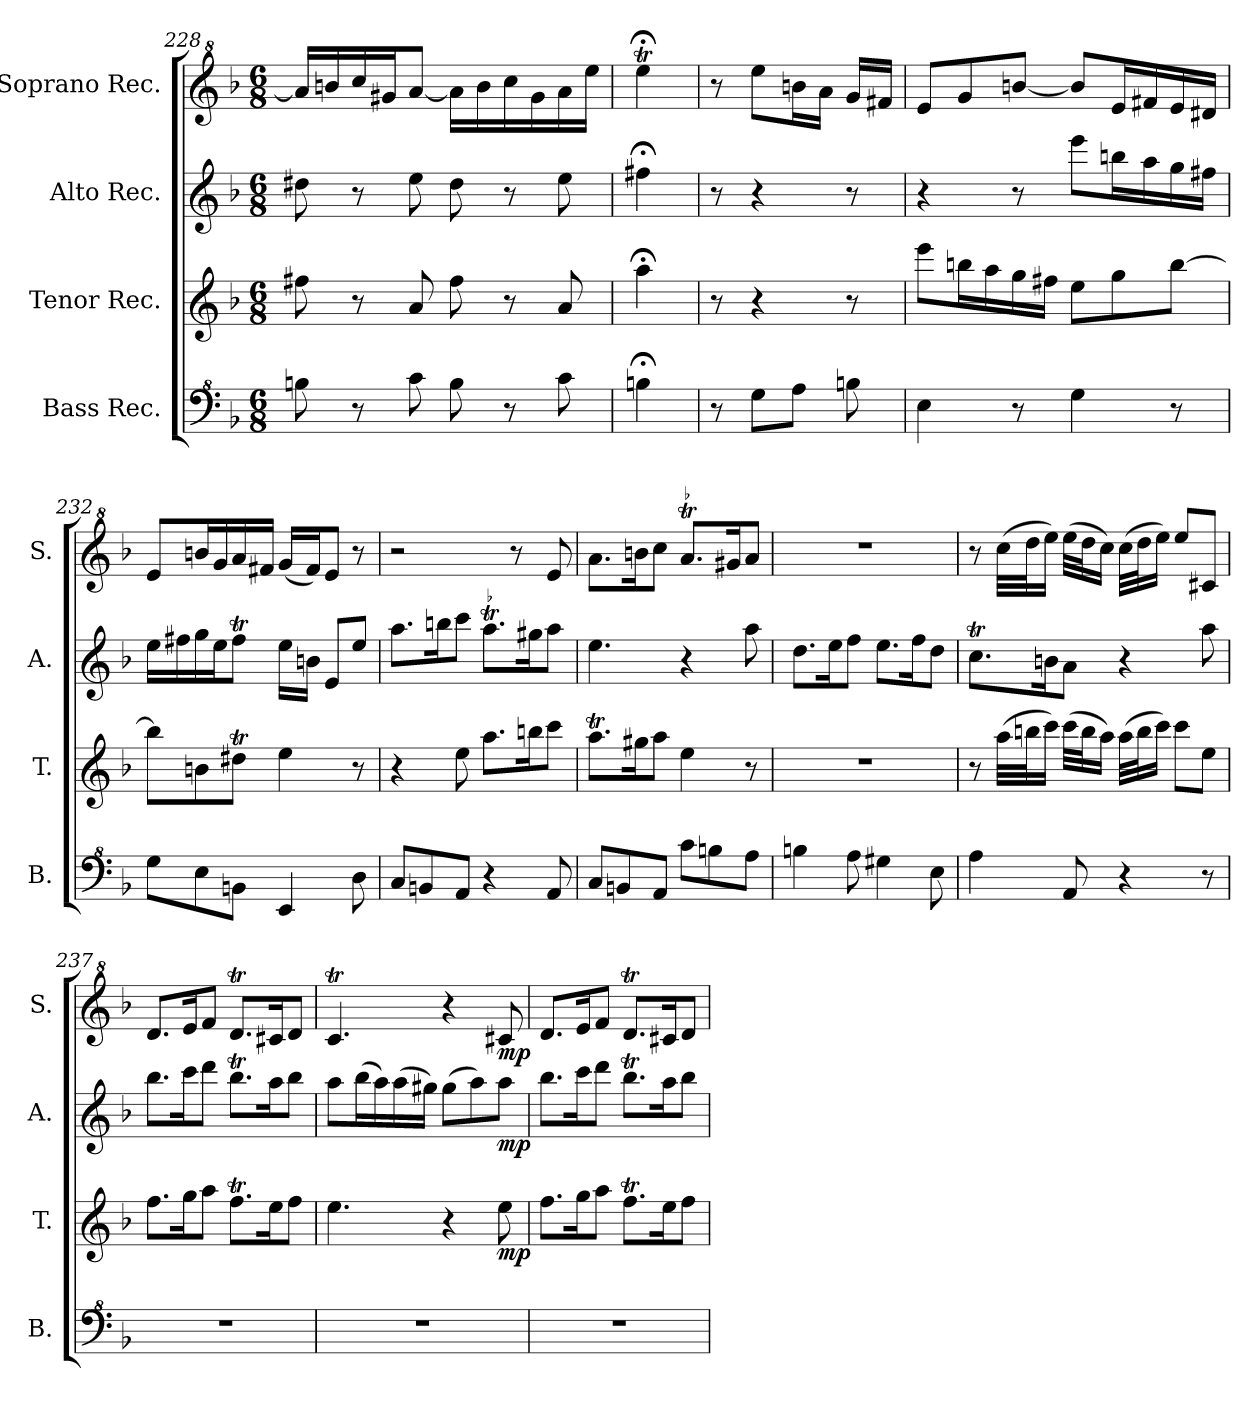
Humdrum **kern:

**kern	**kern	**dynam	**kern	**dynam	**kern	**dynam
*part4	*part3	*part3	*part2	*part2	*part1	*part1
*staff4	*staff3	*staff3	*staff2	*staff2	*staff1	*staff1
*I"Bass Rec.	*I"Tenor Rec.	*	*I"Alto Rec.	*	*I"Soprano Rec.	*
*I'B.	*I'T.	*	*I'A.	*	*I'S.	*
*clefF^4	*clefG2	*	*clefG2	*	*clefG^2	*
*k[b-]	*k[b-]	*	*k[b-]	*	*k[b-]	*
*M6/8	*M6/8	*	*M6/8	*	*M6/8	*
=228	=228	=228	=228	=228	=228	=228
8bn\	8ff#X\	.	8dd#X\	.	16aa/LL]	.
.	.	.	.	.	16bbn/	.
8r	8r	.	8r	.	16ccc/	.
.	.	.	.	.	16gg#X/J	.
8cc\	8a/	.	8ee\	.	[8aa/J	.
8b\	8ff#\	.	8dd#\	.	16aa\LL]	.
.	.	.	.	.	16bb\	.
8r	8r	.	8r	.	16ccc\	.
.	.	.	.	.	16gg#\	.
8cc\	8a/	.	8ee\	.	16aa\	.
.	.	.	.	.	16eee\JJ	.
=229	=229	=229	=229	=229	=229	=229
4bn;<\	4aa;<\	.	4ff#X;<\	.	4eee;<t\	.
=230	=230	=230	=230	=230	=230	=230
*	*	*	*	*	*MM48	*
8r	8r	.	8r	.	8r	.
8g\L	4r	.	4r	.	8eee\L	.
8a\J	.	.	.	.	16bbn\L	.
.	.	.	.	.	16aa\JJ	.
8bn\	8r	.	8r	.	16gg/LL	.
.	.	.	.	.	16ff#X/JJ	.
=231	=231	=231	=231	=231	=231	=231
4e\	8eee\L	.	4r	.	8ee/L	.
.	16bbn\L	.	.	.	8gg/	.
.	16aa\	.	.	.	.	.
8r	16gg\	.	8r	.	[8bbn/J	.
.	16ff#X\JJ	.	.	.	.	.
4g\	8ee\L	.	8eee\L	.	8bb/L]	.
.	8gg\	.	16bbn\L	.	16ee/L	.
.	.	.	16aa\	.	16ff#X/	.
8r	[8bb\J	.	16gg\	.	16ee/	.
.	.	.	16ff#X\JJ	.	16dd#X/JJ	.
=232	=232	=232	=232	=232	=232	=232
8g\L	8bb\L]	.	16ee\LL	.	8ee/L	.
.	.	.	16ff#X\	.	.	.
8e\	8bn\	.	16gg\	.	16bbn/L	.
.	.	.	16ee\J	.	16gg/	.
8Bn\J	8dd#Xt\J	.	8ff#t\J	.	16aa/	.
.	.	.	.	.	16ff#X/JJ	.
4E/	4ee\	.	16ee\LL	.	(16gg/LL	.
.	.	.	16bn\JJ	.	16ff#/J)	.
.	.	.	8e/L	.	8ee/J	.
8d\	8r	.	8ee/J	.	8r	.
=233	=233	=233	=233	=233	=233	=233
8c/L	4r	.	8.aa\L	.	2r	.
8Bn/	.	.	.	.	.	.
.	.	.	16bbn\K	.	.	.
8A/J	8ee\	.	8ccc\J	.	.	.
4r	8.aa\L	.	8.aat\L	.	.	.
.	.	.	.	.	8r	.
.	16bbn\K	.	16gg#X\K	.	.	.
8A/	8ccc\J	.	8aa\J	.	8ee/	.
!!LO:LB:g=z
=234	=234	=234	=234	=234	=234	=234
8c/L	8.aat\L	.	4.ee\	.	8.aa\L	.
8Bn/	.	.	.	.	.	.
.	16gg#X\K	.	.	.	16bbn\K	.
8A/J	8aa\J	.	.	.	8ccc\J	.
8cc\L	4ee\	.	4r	.	8.aat/L	.
8bn\	.	.	.	.	.	.
.	.	.	.	.	16gg#X/K	.
8a\J	8r	.	8aa\	.	8aa/J	.
=235	=235	=235	=235	=235	=235	=235
4bn\	2.r	.	8.dd\L	.	2.r	.
.	.	.	16ee\K	.	.	.
8a\	.	.	8ff\J	.	.	.
4g#X\	.	.	8.ee\L	.	.	.
.	.	.	16ff\K	.	.	.
8e\	.	.	8dd\J	.	.	.
=236	=236	=236	=236	=236	=236	=236
4a\	8r	.	8.ccT\L	.	8r	.
.	(32aa\LLL	.	.	.	(32ccc\LLL	.
.	32bbn\J	.	.	.	32ddd\J	.
.	16ccc\JJ)	.	16bn\K	.	16eee\JJ)	.
8A/	(32ccc\LLL	.	8a\J	.	(32eee\LLL	.
.	32bb\J	.	.	.	32ddd\J	.
.	16aa\JJ)	.	.	.	16ccc\JJ)	.
4r	(32aa\LLL	.	4r	.	(32ccc\LLL	.
.	32bb\J	.	.	.	32ddd\J	.
.	16ccc\JJ)	.	.	.	16eee\JJ)	.
.	8ccc\L	.	.	.	8eee/L	.
8r	8ee\J	.	8aa\	.	8cc#X/J	.
=237	=237	=237	=237	=237	=237	=237
2.r	8.ff\L	.	8.bb-\L	.	8.dd/L	.
.	16gg\K	.	16ccc\K	.	16ee/K	.
.	8aa\J	.	8ddd\J	.	8ff/J	.
.	8.ffT\L	.	8.bb-T\L	.	8.ddT/L	.
.	16ee\K	.	16aa\K	.	16cc#X/K	.
.	8ff\J	.	8bb-\J	.	8dd/J	.
=238	=238	=238	=238	=238	=238	=238
2.r	4.ee\	.	8aa\L	.	4.ccT/	.
.	.	.	(16bb-\L	.	.	.
.	.	.	16aa\)	.	.	.
.	.	.	(16aa\	.	.	.
.	.	.	16gg#X\JJ)	.	.	.
.	4r	.	(8gg#\L	.	4r	.
.	.	.	8aa\)	.	.	.
!	!	!LO:DY:b	!	!LO:DY:b	!	!LO:DY:b
.	8ee\	mp	8aa\J	mp	8cc#X/	mp
=239	=239	=239	=239	=239	=239	=239
2.r	8.ff\L	.	8.bb-\L	.	8.dd/L	.
.	16gg\K	.	16ccc\K	.	16ee/K	.
.	8aa\J	.	8ddd\J	.	8ff/J	.
.	8.ffT\L	.	8.bb-T\L	.	8.ddT/L	.
.	16ee\K	.	16aa\K	.	16cc#X/K	.
.	8ff\J	.	8bb-\J	.	8dd/J	.
=	=	=	=	=	=	=
*-	*-	*-	*-	*-	*-	*-
